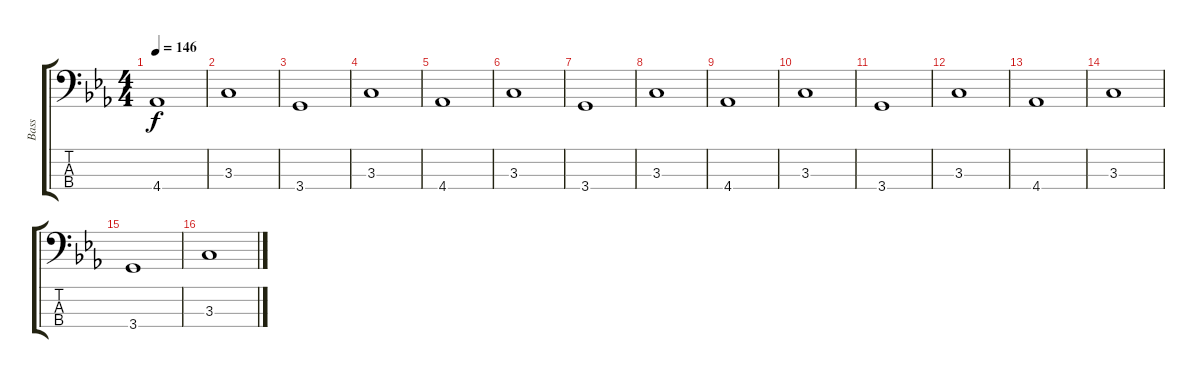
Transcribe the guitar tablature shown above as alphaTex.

\track ("Bass" "Bass") {instrument electricbassfinger}
\staff {score tabs}
\tuning (G2 D2 A1 E1) {hide}
\ts (4 4)
\tempo 146
\clef f4
\ks cminor
4.4.1{dy f} |
3.3.1 |
3.4.1 |
3.3.1 |
4.4.1 |
3.3.1 |
3.4.1 |
3.3.1 |
4.4.1 |
3.3.1 |
3.4.1 |
3.3.1 |
4.4.1 |
3.3.1 |
3.4.1 |
3.3.1
